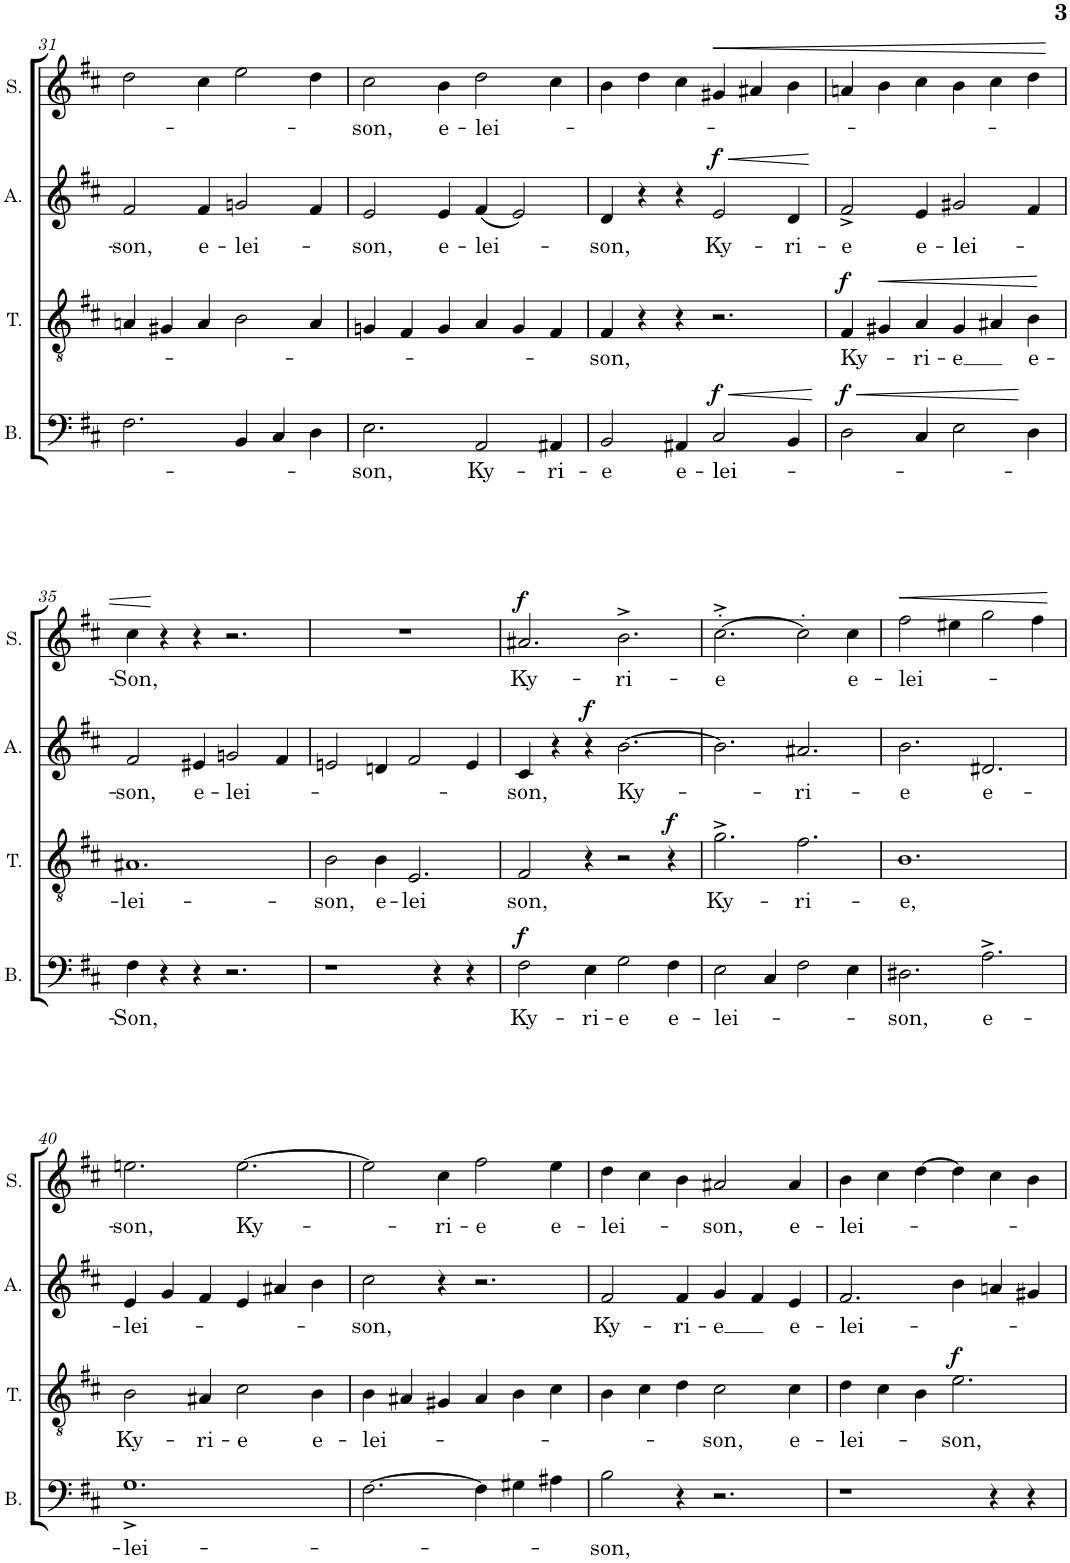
**kern	**text	**dynam	**kern	**text	**dynam	**kern	**text	**dynam	**kern	**text	**dynam
*part4	*part4	*part4	*part3	*part3	*part3	*part2	*part2	*part2	*part1	*part1	*part1
*staff4	*staff4	*staff4	*staff3	*staff3	*staff3	*staff2	*staff2	*staff2	*staff1	*staff1	*staff1
*I"Bass	*	*	*I"Tenor	*	*	*I"Alto	*	*	*I"Soprano	*	*
*I'B.	*	*	*I'T.	*	*	*I'A.	*	*	*I'S.	*	*
!!LO:PB:g=z
*clefF4	*	*	*clefGv2	*	*	*clefG2	*	*	*clefG2	*	*
*k[f#c#]	*	*	*k[f#c#]	*	*	*k[f#c#]	*	*	*k[f#c#]	*	*
*M6/4	*	*	*M6/4	*	*	*M6/4	*	*	*M6/4	*	*
=31	=31	=31	=31	=31	=31	=31	=31	=31	=31	=31	=31
!	!	!	!	!	!	!	!LO:LY:b	!	!	!	!
2.F#\	.	.	4An/	.	.	2f#/	-son,	.	2dd\	.	.
.	.	.	4G#X/	.	.	.	.	.	.	.	.
!	!	!	!	!	!	!	!LO:LY:b	!	!	!	!
.	.	.	4A/	.	.	4f#/	e-	.	4cc#\	.	.
!	!	!	!	!	!	!	!LO:LY:b	!	!	!	!
4BB/	.	.	2B\	.	.	2gn/	-lei-	.	2ee\	.	.
4C#/	.	.	.	.	.	.	.	.	.	.	.
4D\	.	.	4A/	.	.	4f#/	.	.	4dd\	.	.
=32	=32	=32	=32	=32	=32	=32	=32	=32	=32	=32	=32
!	!LO:LY:b	!	!	!	!	!	!LO:LY:b	!	!	!LO:LY:b	!
2.E\	-son,	.	4Gn/	.	.	2e/	-son,	.	2cc#\	-son,	.
.	.	.	4F#/	.	.	.	.	.	.	.	.
!	!	!	!	!	!	!	!LO:LY:b	!	!	!LO:LY:b	!
.	.	.	4G/	.	.	4e/	e-	.	4b\	e-	.
!	!LO:LY:b	!	!	!	!	!	!LO:LY:b	!	!	!LO:LY:b	!
2AA/	Ky-	.	4A/	.	.	(4f#/	-lei-	.	2dd\	-lei-	.
.	.	.	4G/	.	.	2e/)	.	.	.	.	.
!	!LO:LY:b	!	!	!	!	!	!	!	!	!	!
4AA#X/	-ri-	.	4F#/	.	.	.	.	.	4cc#\	.	.
=33	=33	=33	=33	=33	=33	=33	=33	=33	=33	=33	=33
!	!LO:LY:b	!	!	!LO:LY:b	!	!	!LO:LY:b	!	!	!	!
2BB/	-e	.	4F#/	-son,	.	4d/	-son,	.	4b\	.	.
.	.	.	4r	.	.	4r	.	.	4dd\	.	.
!	!LO:LY:b	!	!	!	!	!	!	!	!	!	!
4AA#X/	e-	.	4r	.	.	4r	.	.	4cc#\	.	.
!	!LO:LY:b	!LO:HP:b	!	!	!	!	!LO:LY:b	!LO:HP:b	!	!	!LO:HP:b
!	!	!LO:DY:n=1:a	!	!	!	!	!	!LO:DY:n=1:a	!	!	!
2C#/	-lei-	< f	2.r	.	.	2e/	Ky-	< f	4g#X/	.	<
.	.	.	.	.	.	.	.	.	4a#X/	.	.
!	!	!	!	!	!	!	!LO:LY:b	!	!	!	!
4BB/	.	.	.	.	.	4d/	-ri-	.	4b\	.	.
.	.	[	.	.	.	.	.	[	.	.	.
=34	=34	=34	=34	=34	=34	=34	=34	=34	=34	=34	=34
!	!	!LO:HP:b	!	!LO:LY:b	!	!	!LO:LY:b	!	!	!	!
!	!	!LO:DY:n=1:a	!	!	!LO:DY:a	!	!	!	!	!	!
2D\	.	< f	4F#/	Ky-	f	2f#^/	-e	.	4an/	.	.
!	!	!	!	!	!LO:HP:b	!	!	!	!	!	!
.	.	.	4G#X/	.	<	.	.	.	4b\	.	.
!	!	!	!	!LO:LY:b	!	!	!LO:LY:b	!	!	!	!
4C#/	.	.	4A/	-ri-	.	4e/	e-	.	4cc#\	.	.
!	!	!	!	!LO:LY:b	!	!	!LO:LY:b	!	!	!	!
2E\	.	.	4G#/	-e	.	2g#X/	-lei-	.	4b\	.	.
.	.	.	4A#X/	.	.	.	.	.	4cc#\	.	.
!	!	!	!	!LO:LY:b	!	!	!	!	!	!	!
4D\	.	[	4B\	e-	.	4f#/	.	.	4dd\	.	.
.	.	.	.	.	[	.	.	.	.	.	.
!!LO:LB:g=z
=35	=35	=35	=35	=35	=35	=35	=35	=35	=35	=35	=35
!	!LO:LY:b	!	!	!LO:LY:b	!	!	!LO:LY:b	!	!	!LO:LY:b	!
4F#\	-Son,	.	1.A#X	-lei-	.	2f#/	-son,	.	4cc#\	-Son,	.
4r	.	.	.	.	.	.	.	.	4r	.	[
!	!	!	!	!	!	!	!LO:LY:b	!	!	!	!
4r	.	.	.	.	.	4e#X/	e-	.	4r	.	.
!	!	!	!	!	!	!	!LO:LY:b	!	!	!	!
2.r	.	.	.	.	.	2gn/	-lei-	.	2.r	.	.
.	.	.	.	.	.	4f#/	.	.	.	.	.
=36	=36	=36	=36	=36	=36	=36	=36	=36	=36	=36	=36
!	!	!	!	!LO:LY:b	!	!	!	!	!	!	!
1r	.	.	2B\	-son,	.	2en/	.	.	1.r	.	.
!	!	!	!	!LO:LY:b	!	!	!	!	!	!	!
.	.	.	4B\	e-	.	4dn/	.	.	.	.	.
!	!	!	!	!LO:LY:b	!	!	!	!	!	!	!
.	.	.	2.E/	-lei	.	2f#/	.	.	.	.	.
4r	.	.	.	.	.	.	.	.	.	.	.
4r	.	.	.	.	.	4e/	.	.	.	.	.
=37	=37	=37	=37	=37	=37	=37	=37	=37	=37	=37	=37
!	!LO:LY:b	!LO:DY:a	!	!LO:LY:b	!	!	!LO:LY:b	!	!	!LO:LY:b	!LO:DY:a
2F#\	Ky-	f	2F#/	son,	.	4c#/	-son,	.	2.a#X/	Ky-	f
.	.	.	.	.	.	4r	.	.	.	.	.
!	!LO:LY:b	!	!	!	!	!	!	!LO:DY:a	!	!	!
4E\	-ri-	.	4r	.	.	4r	.	f	.	.	.
!	!LO:LY:b	!	!	!	!	!	!LO:LY:b	!	!	!LO:LY:b	!
2G\	-e	.	2r	.	.	[2.b\	Ky-	.	2.b^\	-ri-	.
!	!LO:LY:b	!	!	!	!LO:DY:a	!	!	!	!	!	!
4F#\	e-	.	4r	.	f	.	.	.	.	.	.
=38	=38	=38	=38	=38	=38	=38	=38	=38	=38	=38	=38
!	!LO:LY:b	!	!	!LO:LY:b	!	!	!	!	!	!LO:LY:b	!
2E\	-lei-	.	2.g^\	Ky-	.	2.b\]	.	.	[2.cc#'^\	-e	.
4C#/	.	.	.	.	.	.	.	.	.	.	.
!	!	!	!	!LO:LY:b	!	!	!LO:LY:b	!	!	!	!
2F#\	.	.	2.f#\	-ri-	.	2.a#X/	-ri-	.	2cc#'\]	.	.
!	!	!	!	!	!	!	!	!	!	!LO:LY:b	!
4E\	.	.	.	.	.	.	.	.	4cc#\	e-	.
=39	=39	=39	=39	=39	=39	=39	=39	=39	=39	=39	=39
!	!LO:LY:b	!	!	!LO:LY:b	!	!	!LO:LY:b	!	!	!LO:LY:b	!LO:HP:b
2.D#X\	-son,	.	1.B	-e,	.	2.b\	-e	.	2ff#\	-lei-	<
.	.	.	.	.	.	.	.	.	4ee#X\	.	.
!	!LO:LY:b	!	!	!	!	!	!LO:LY:b	!	!	!	!
2.A^\	e-	.	.	.	.	2.d#X/	e-	.	2gg\	.	.
.	.	.	.	.	.	.	.	.	4ff#\	.	.
.	.	.	.	.	.	.	.	.	.	.	[
!!LO:LB:g=z
=40	=40	=40	=40	=40	=40	=40	=40	=40	=40	=40	=40
!	!LO:LY:b	!	!	!LO:LY:b	!	!	!LO:LY:b	!	!	!LO:LY:b	!
1.G^	-lei-	.	2B\	Ky-	.	4e/	-lei-	.	2.een\	-son,	.
.	.	.	.	.	.	4g/	.	.	.	.	.
!	!	!	!	!LO:LY:b	!	!	!	!	!	!	!
.	.	.	4A#X/	-ri-	.	4f#/	.	.	.	.	.
!	!	!	!	!LO:LY:b	!	!	!	!	!	!LO:LY:b	!
.	.	.	2c#\	-e	.	4e/	.	.	[2.ee\	Ky-	.
.	.	.	.	.	.	4a#X/	.	.	.	.	.
!	!	!	!	!LO:LY:b	!	!	!	!	!	!	!
.	.	.	4B\	e-	.	4b\	.	.	.	.	.
=41	=41	=41	=41	=41	=41	=41	=41	=41	=41	=41	=41
!	!	!	!	!LO:LY:b	!	!	!LO:LY:b	!	!	!	!
[2.F#\	.	.	4B\	-lei-	.	2cc#\	-son,	.	2ee\]	.	.
.	.	.	4A#X/	.	.	.	.	.	.	.	.
!	!	!	!	!	!	!	!	!	!	!LO:LY:b	!
.	.	.	4G#X/	.	.	4r	.	.	4cc#\	-ri-	.
!	!	!	!	!	!	!	!	!	!	!LO:LY:b	!
4F#\]	.	.	4A#/	.	.	2.r	.	.	2ff#\	-e	.
4G#X\	.	.	4B\	.	.	.	.	.	.	.	.
!	!	!	!	!	!	!	!	!	!	!LO:LY:b	!
4A#X\	.	.	4c#\	.	.	.	.	.	4ee\	e-	.
=42	=42	=42	=42	=42	=42	=42	=42	=42	=42	=42	=42
!	!LO:LY:b	!	!	!	!	!	!LO:LY:b	!	!	!LO:LY:b	!
2B\	-son,	.	4B\	.	.	2f#/	Ky-	.	4dd\	-lei-	.
.	.	.	4c#\	.	.	.	.	.	4cc#\	.	.
!	!	!	!	!	!	!	!LO:LY:b	!	!	!	!
4r	.	.	4d\	.	.	4f#/	-ri-	.	4b\	.	.
!	!	!	!	!LO:LY:b	!	!	!LO:LY:b	!	!	!LO:LY:b	!
2.r	.	.	2c#\	-son,	.	4g/	-e	.	2a#X/	-son,	.
.	.	.	.	.	.	4f#/	.	.	.	.	.
!	!	!	!	!LO:LY:b	!	!	!LO:LY:b	!	!	!LO:LY:b	!
.	.	.	4c#\	e-	.	4e/	e-	.	4a#/	e-	.
=43	=43	=43	=43	=43	=43	=43	=43	=43	=43	=43	=43
!	!	!	!	!LO:LY:b	!	!	!LO:LY:b	!	!	!LO:LY:b	!
1r	.	.	4d\	-lei-	.	2.f#/	-lei-	.	4b\	-lei-	.
.	.	.	4c#\	.	.	.	.	.	4cc#\	.	.
.	.	.	4B\	.	.	.	.	.	[4dd\	.	.
!	!	!	!	!LO:LY:b	!LO:DY:a	!	!	!	!	!	!
.	.	.	2.e\	-son,	f	4b\	.	.	4dd\]	.	.
4r	.	.	.	.	.	4an/	.	.	4cc#\	.	.
4r	.	.	.	.	.	4g#X/	.	.	4b\	.	.
=	=	=	=	=	=	=	=	=	=	=	=
*-	*-	*-	*-	*-	*-	*-	*-	*-	*-	*-	*-
